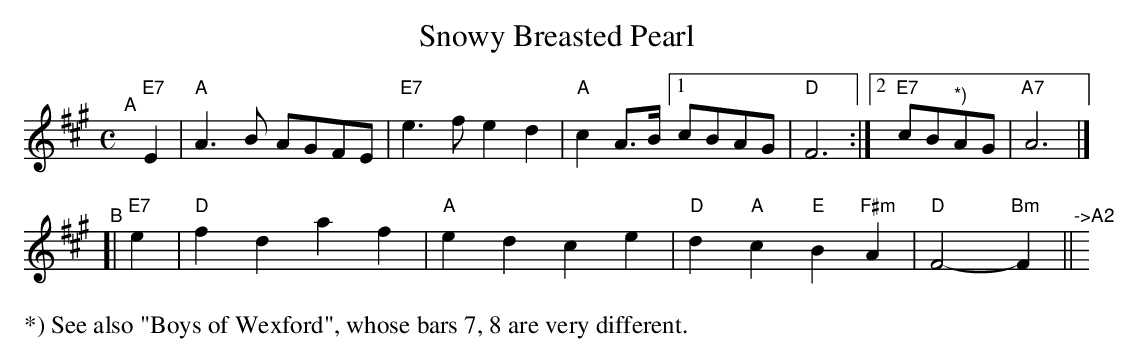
X:1
T: Snowy Breasted Pearl
M: C
L: 1/8
K: A
"^A"[|]\
"E7"E2 | "A"A3B AGFE | "E7"e3f e2d2 | "A"c2A>B [1 cBAG | "D"F6 :|[2 "E7"cB"^*)"AG | "A7"A6 |]
"^B"[|\
"E7"e2 | "D"f2d2 a2f2 | "A"e2d2 c2e2 | "D"d2"A"c2 "E"B2"F#m"A2 | "D"F4- "Bm"F2 || "^->A2"y3
